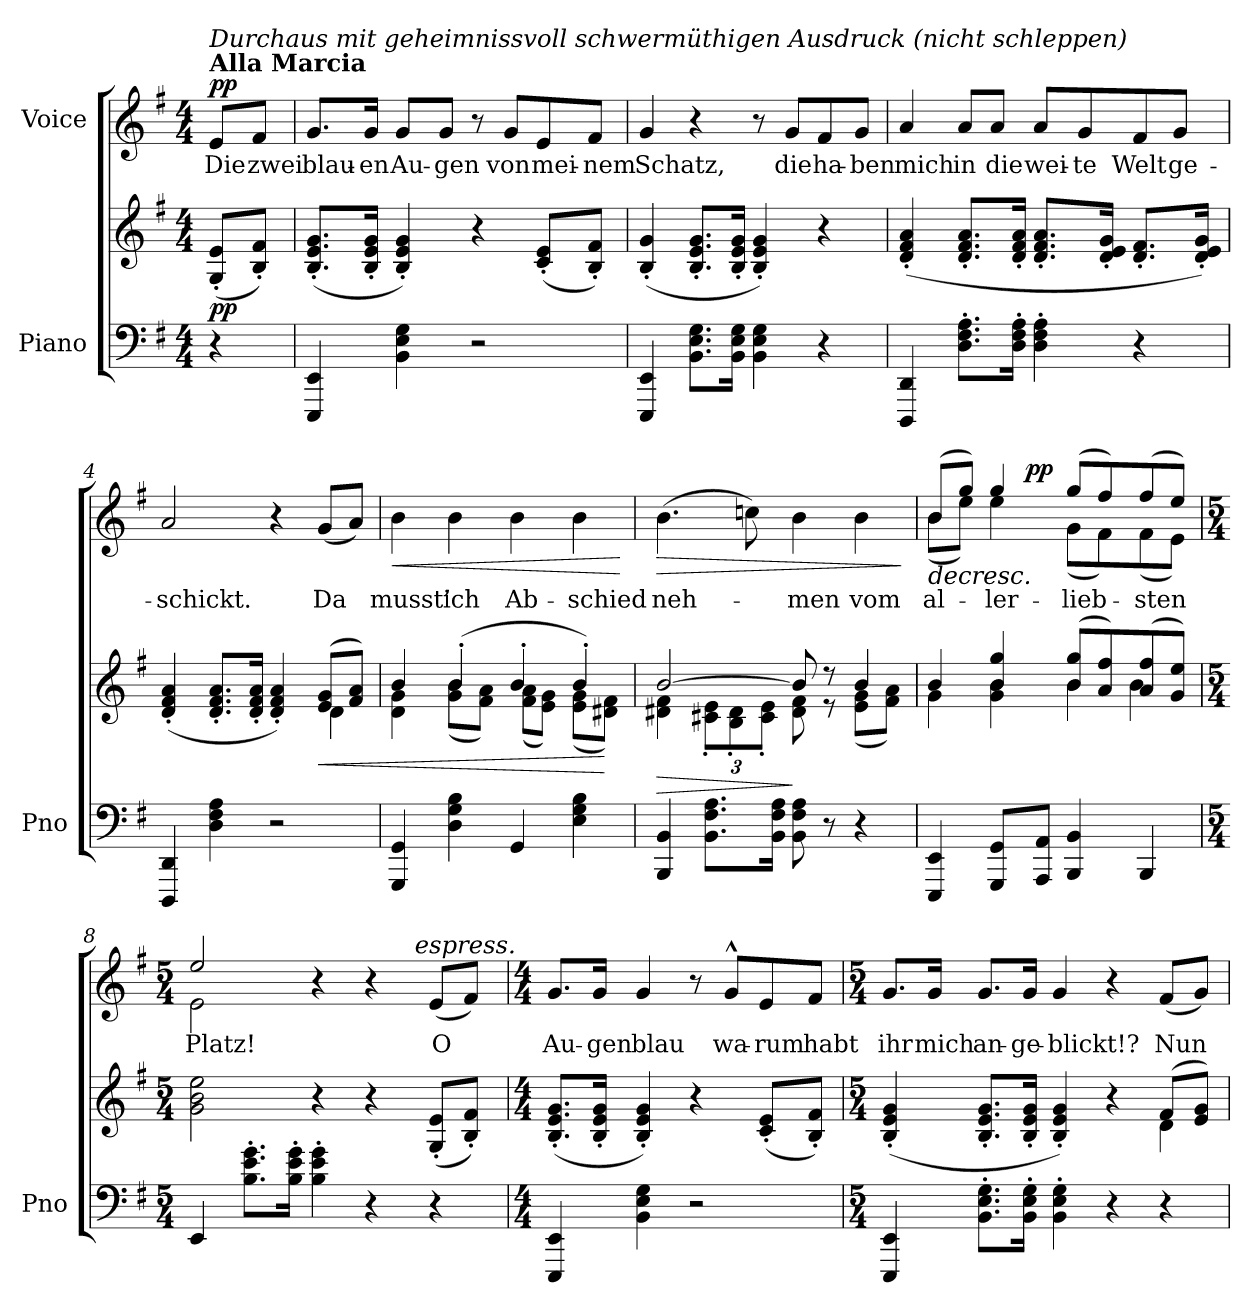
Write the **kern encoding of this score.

**kern	**kern	**dynam	**kern	**text	**dynam
*part2	*part2	*part2	*part1	*part1	*part1
*staff3	*staff2	*staff2/3	*staff1	*staff1	*staff1
*I"Piano	*	*	*I"Voice	*	*
*I'Pno	*	*	*	*	*
*clefF4	*clefG2	*	*clefG2	*	*
*k[f#]	*k[f#]	*	*k[f#]	*	*
*G:	*G:	*	*G:	*	*
*M4/4	*M4/4	*	*M4/4	*	*
=	=	=	=	=	=
!	!	!	!LO:TX:a:B:t=Alla Marcia	!	!
!	!	!	!LO:TX:a:i:t=Durchaus mit geheimnissvoll schwermüthigen Ausdruck (nicht schleppen)	!	!
!	!	!LO:DY:b	!	!LO:LY:b	!LO:DY:a
4r	(>8G/'> 8e/'>L	pp	8e/L	Die	pp
!	!	!	!	!LO:LY:b	!
.	8B/'> 8f#/'>J)	.	8f#/J	zwei	.
=1	=1	=1	=1	=1	=1
!	!	!	!	!LO:LY:b	!
4EEE/ 4EE/	(>8.B/'> 8.e/'> 8.g/'>L	.	8.g/L	blau-	.
!	!	!	!	!LO:LY:b	!
.	16B/'> 16e/'> 16g/'>Jk	.	16g/Jk	-en	.
!	!	!	!	!LO:LY:b	!
4BB\ 4E\ 4G\	4B/'> 4e/'> 4g/'>)	.	8g/L	Au-	.
!	!	!	!	!LO:LY:b	!
.	.	.	8g/J	-gen	.
2r	4r	.	8r	.	.
!	!	!	!	!LO:LY:b	!
.	.	.	8g/L	von	.
!	!	!	!	!LO:LY:b	!
.	(>8c/'> 8e/'>L	.	8e/	mei-	.
!	!	!	!	!LO:LY:b	!
.	8B/'> 8f#/'>J)	.	8f#/J	-nem	.
=2	=2	=2	=2	=2	=2
!	!	!	!	!LO:LY:b	!
4EEE/ 4EE/	(>4B/'> 4g/'>	.	4g/	Schatz,	.
8.BB\ 8.E\ 8.G\L	8.B/'> 8.e/'> 8.g/'>L	.	4r	.	.
16BB\ 16E\ 16G\Jk	16B/'> 16e/'> 16g/'>Jk	.	.	.	.
4BB\ 4E\ 4G\	4B/'> 4e/'> 4g/'>)	.	8r	.	.
!	!	!	!	!LO:LY:b	!
.	.	.	8g/L	die	.
!	!	!	!	!LO:LY:b	!
4r	4r	.	8f#/	ha-	.
!	!	!	!	!LO:LY:b	!
.	.	.	8g/J	-ben	.
=3	=3	=3	=3	=3	=3
!	!	!	!	!LO:LY:b	!
4DDD/ 4DD/	(>4d/'> 4f#/'> 4a/'>	.	4a/	mich	.
!	!	!	!	!LO:LY:b	!
8.D\'> 8.F#\'> 8.A\'>L	8.d/'> 8.f#/'> 8.a/'>L	.	8a/L	in	.
!	!	!	!	!LO:LY:b	!
.	.	.	8a/J	die	.
16D\'> 16F#\'> 16A\'>Jk	16d/'> 16f#/'> 16a/'>Jk	.	.	.	.
!	!	!	!	!LO:LY:b	!
4D\'> 4F#\'> 4A\'>	8.d/'> 8.f#/'> 8.a/'>L	.	8a/L	wei-	.
!	!	!	!	!LO:LY:b	!
.	.	.	8g/	-te	.
.	16d/'> 16e/'> 16g/'>Jk	.	.	.	.
!	!	!	!	!LO:LY:b	!
4r	8.d/'> 8.f#/'>L	.	8f#/	Welt	.
!	!	!	!	!LO:LY:b	!
.	.	.	8g/J	ge-	.
.	16d/'> 16e/'> 16g/'>Jk)	.	.	.	.
!!LO:LB:g=z
=4	=4	=4	=4	=4	=4
*	*^	*	*	*	*
!	!	!	!	!	!LO:LY:b	!
4DDD/ 4DD/	(>4d/'> 4f#/'> 4a/'>	2.ryy	.	2a/	-schickt.	.
4D\ 4F#\ 4A\	8.d/'> 8.f#/'> 8.a/'>L	.	.	.	.	.
.	16d/'> 16f#/'> 16a/'>Jk	.	.	.	.	.
2r	4d/'> 4f#/'> 4a/'>)	.	.	4r	.	.
!	!	!	!LO:HP:b	!	!LO:LY:b	!
.	(>8e/ 8g/L	4d\	<	(<8g/L	Da	.
.	8f#/ 8a/J)	.	.	8a/J)	.	.
=5	=5	=5	=5	=5	=5	=5
!	!	!	!	!	!LO:LY:b	!LO:HP:b
4GGG/ 4GG/	4b/	4d\ 4g\	.	4b\	musst’	<
!	!	!	!	!	!LO:LY:b	!
4D\ 4G\ 4B\	(>4b'>/	(<8g\ 8b\L	.	4b\	ich	.
.	.	8f#\ 8a\J)	.	.	.	.
!	!	!	!	!	!LO:LY:b	!
4GG/	4b'>/	(<8f#\ 8a\L	.	4b\	Ab-	.
.	.	8e\ 8g\J)	.	.	.	.
!	!	!	!	!	!LO:LY:b	!
4E\ 4G\ 4B\	4b'>/)	(<8e\ 8g\L	.	4b\	-schied	.
.	.	8d#X\ 8f#\J)	[	.	.	.
*	*v	*v	*	*	*	*
.	.	.	.	.	[
=6	=6	=6	=6	=6	=6
!	!	!LO:HP:b	!	!LO:LY:b	!LO:HP:b
*	*^	*	*	*	*
4BBB/ 4BB/	[>2b/	4d#X\ 4f#\	>	(>4.b\	neh-	>
8.BB\ 8.F#\ 8.A\L	.	12c#X\'> 12e\'>L	.	.	.	.
.	.	12B\'> 12d#\'>	.	.	.	.
.	.	.	.	8ccn\)	.	.
.	.	12c#\'> 12e\'>J	.	.	.	.
16BB\ 16F#\ 16A\Jk	.	.	.	.	.	.
!	!	!	!	!	!LO:LY:b	!
8BB\ 8F#\ 8A\	8b/]	8d#\ 8f#\	]	4b\	-men	.
8r	8r	8r	.	.	.	.
!	!	!	!	!	!LO:LY:b	!
4r	4b/	(<8e\ 8g\L	.	4b\	vom	.
.	.	8f#\ 8a\J)	.	.	.	.
*	*v	*v	*	*	*	*
.	.	.	.	.	]
=7	=7	=7	=7	=7	=7
*	*^	*	*	*	*
!	!	!	!	!	!LO:LY:b	!LO:HP:b
*	*	*	*	*^	*	*
*	*	*	*	*	*^	*	*
4EEE/ 4EE/	4b/	4g\	.	(>8b/L	(<8b\L	3ryy	al-	>
.	.	.	.	8gg/J)	8ee\J)	.	.	.
!	!	!	!	!	!	!	!LO:LY:b	!
8GGG/ 8GG/L	4b/ 4gg/	4g\ 4b\	.	4gg/	4ee\	.	-ler-	.
.	.	.	.	.	.	48ryy	.	.
!	!	!	!	!	!	!	!	!LO:DY:a
.	.	.	.	.	.	3ryy	.	pp
8AAA/ 8AA/J	.	.	.	.	.	.	.	.
!	!	!	!	!	!	!	!LO:LY:b	!
4BBB/ 4BB/	(>8b/ 8gg/L	4b\	.	(>8gg/L	(<8g\L	.	-lieb-	]
.	8a/ 8ff#/)	.	.	8ff#/)	8f#\)	.	.	.
.	.	.	.	.	.	6...ryy	.	.
!	!	!	!	!	!	!	!LO:LY:b	!
4BBB/	(>8a/ 8ff#/	4b\	.	(>8ff#/	(<8f#\	.	-sten	.
.	8g/ 8ee/J)	.	.	8ee/J)	8e\J)	.	.	.
*	*v	*v	*	*	*	*	*	*
!!LO:LB:g=z	!!	!!
=8	=8	=8	=8	=8	=8	=8	=8
*M5/4	*M5/4	*	*M5/4	*	*	*	*
!	!	!	!	!	!	!LO:LY:b	!
4EE/	2g\ 2b\ 2ee\	.	2ee/	2e\	2ryy	Platz!	.
8.B\'> 8.e\'> 8.g\'>L	.	.	.	.	.	.	.
16B\'> 16e\'> 16g\'>Jk	.	.	.	.	.	.	.
4B\'> 4e\'> 4g\'>	4r	.	4r	2.ryy	4...ryy	.	.
4r	4r	.	4r	.	.	.	.
!	!	!	!	!	!LO:TX:a:i:t=espress.	!	!
.	.	.	.	.	4ryy	.	.
!	!	!	!	!	!	!LO:LY:b	!
4r	(>8G/'> 8e/'>L	.	(<8e/L	.	.	O	.
.	8B/'> 8f#/'>J)	.	8f#/J)	.	.	.	.
.	.	.	.	.	32ryy	.	.
*	*	*	*v	*v	*v	*	*
=9	=9	=9	=9	=9	=9
*M4/4	*M4/4	*	*M4/4	*	*
*	*	*	*^	*	*
*	*	*	*	*^	*	*
!	!	!	!	!	!	!LO:LY:b	!
*	*	*	*v	*v	*v	*	*
4EEE/ 4EE/	(>8.B/'> 8.e/'> 8.g/'>L	.	8.g/L	Au-	.
!	!	!	!	!LO:LY:b	!
.	16B/'> 16e/'> 16g/'>Jk	.	16g/Jk	-gen	.
!	!	!	!	!LO:LY:b	!
4BB\ 4E\ 4G\	4B/'> 4e/'> 4g/'>)	.	4g/	blau	.
2r	4r	.	8r	.	.
!	!	!	!	!LO:LY:b	!
.	.	.	8g^^>/L	wa-	.
!	!	!	!	!LO:LY:b	!
.	(>8c/'> 8e/'>L	.	8e/	-rum	.
!	!	!	!	!LO:LY:b	!
.	8B/'> 8f#/'>J)	.	8f#/J	habt	.
=10	=10	=10	=10	=10	=10
*M5/4	*M5/4	*	*M5/4	*	*
*	*^	*	*	*	*
!	!	!	!	!	!LO:LY:b	!
4EEE/ 4EE/	(<4B/'< 4e/'< 4g/'<	1ryy	.	8.g/L	ihr	.
!	!	!	!	!	!LO:LY:b	!
.	.	.	.	16g/Jk	mich	.
!	!	!	!	!	!LO:LY:b	!
8.BB\'> 8.E\'> 8.G\'>L	8.B/'< 8.e/'< 8.g/'<L	.	.	8.g/L	an-	.
!	!	!	!	!	!LO:LY:b	!
16BB\'> 16E\'> 16G\'>Jk	16B/'< 16e/'< 16g/'<Jk	.	.	16g/Jk	-ge-	.
!	!	!	!	!	!LO:LY:b	!
4BB\'> 4E\'> 4G\'>	4B/'< 4e/'< 4g/'<)	.	.	4g/	-blickt!?	.
4r	4r	.	.	4r	.	.
!	!	!	!	!	!LO:LY:b	!
4r	(>8f#/L	4d\	.	(<8f#/L	Nun	.
.	8e/ 8g/J)	.	.	8g/J)	.	.
*	*v	*v	*	*	*	*
=	=	=	=	=	=
*-	*-	*-	*-	*-	*-
